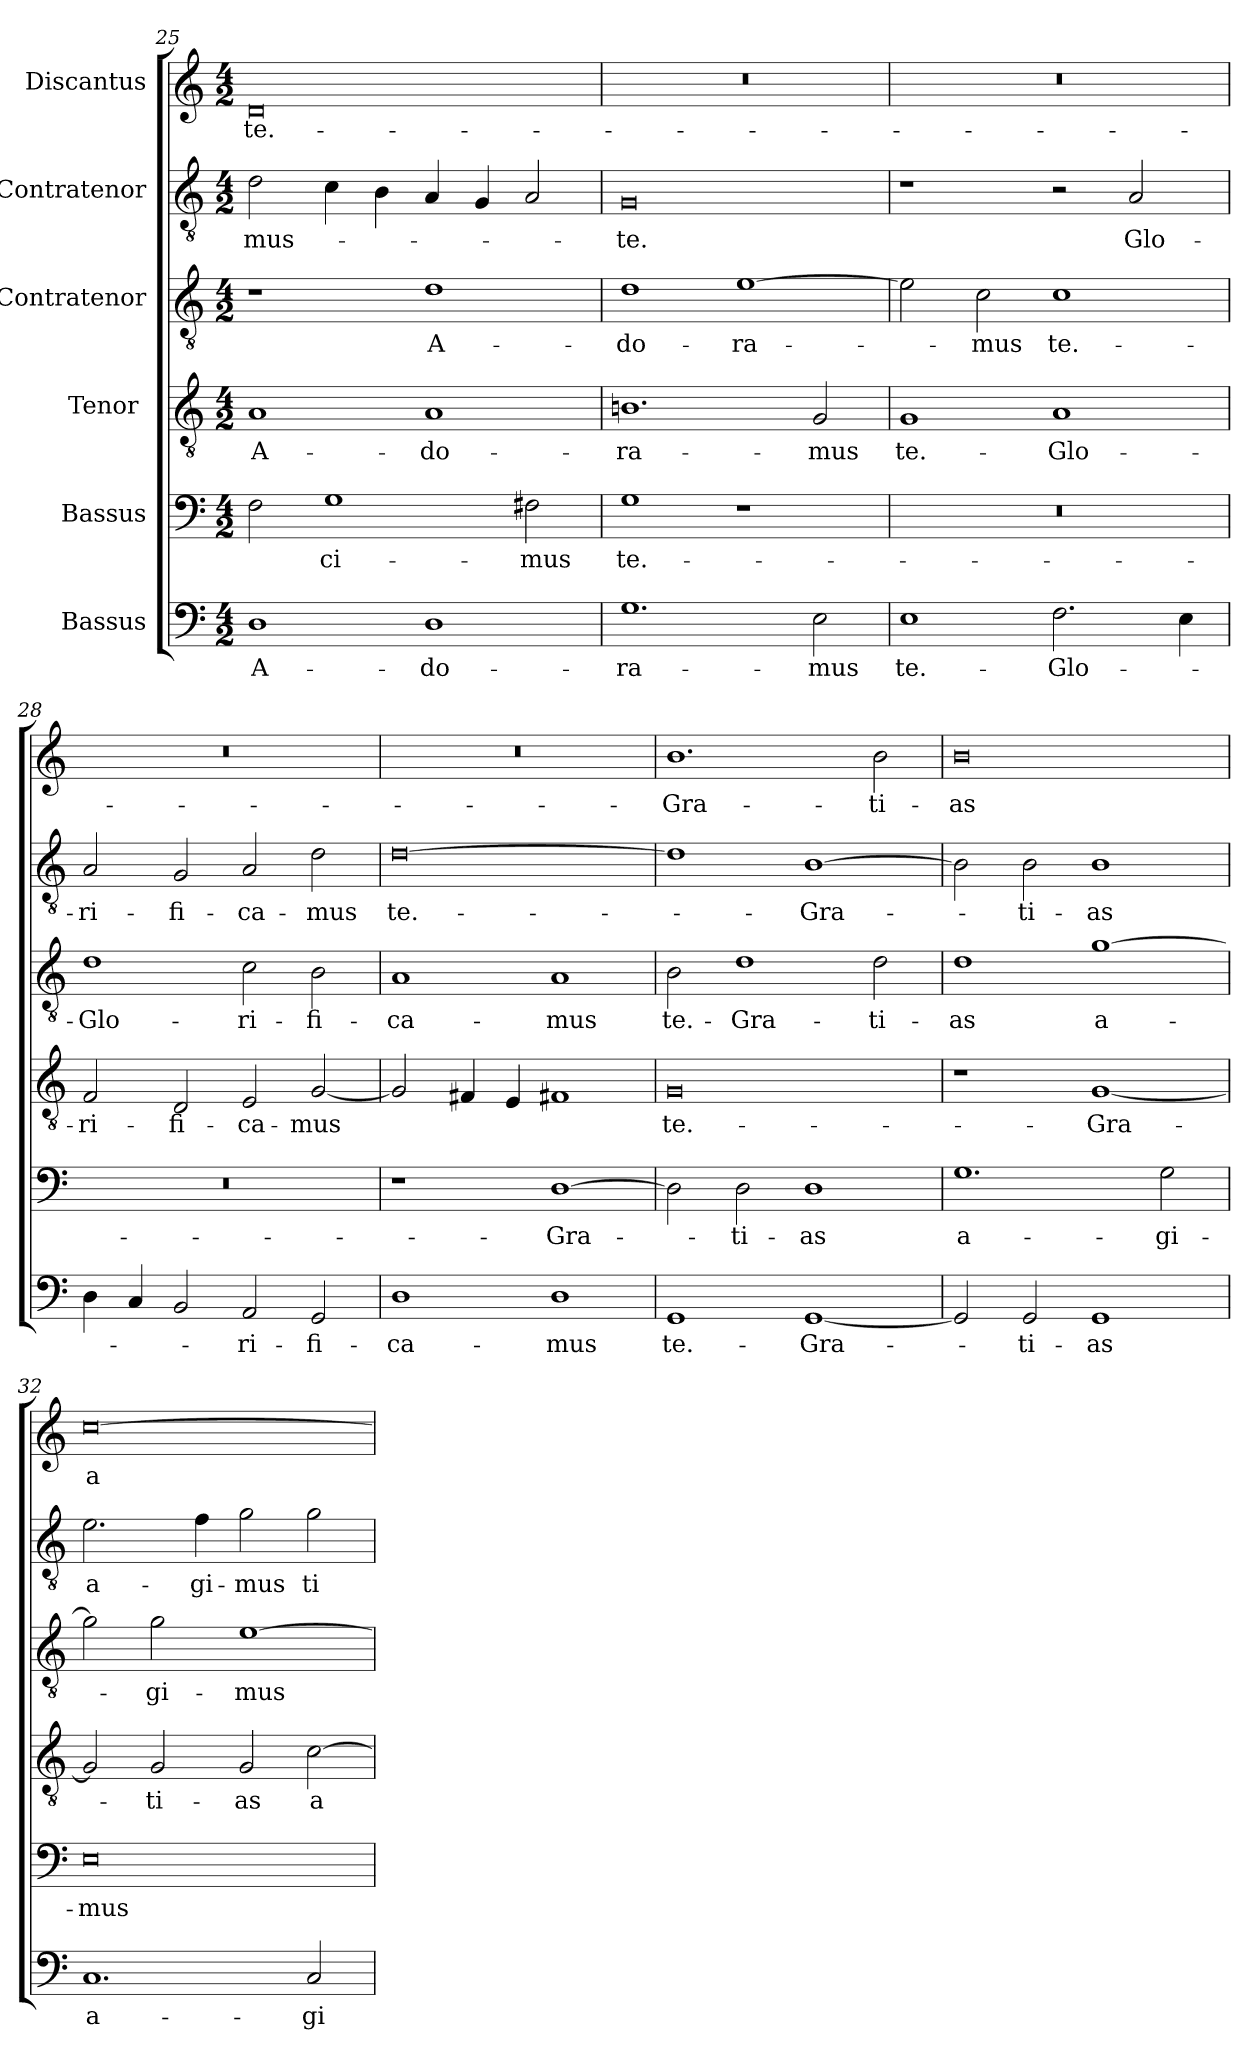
**kern	**text	**kern	**text	**kern	**text	**kern	**text	**kern	**text	**kern	**text
*part6	*part6	*part5	*part5	*part4	*part4	*part3	*part3	*part2	*part2	*part1	*part1
*staff6	*staff6	*staff5	*staff5	*staff4	*staff4	*staff3	*staff3	*staff2	*staff2	*staff1	*staff1
*I"Bassus	*	*I"Bassus	*	*I"Tenor 	*	*I"Contratenor	*	*I"Contratenor	*	*I"Discantus	*
*clefF4	*	*clefF4	*	*clefGv2	*	*clefGv2	*	*clefGv2	*	*clefG2	*
*k[]	*	*k[]	*	*k[]	*	*k[]	*	*k[]	*	*k[]	*
*M4/2	*	*M4/2	*	*M4/2	*	*M4/2	*	*M4/2	*	*M4/2	*
=25	=25	=25	=25	=25	=25	=25	=25	=25	=25	=25	=25
1D\	A-	2F\	.	1A/	A-	1r	.	2d\	-mus-	0d/	te.-
.	.	1G\	-ci-	.	.	.	.	4c\	.	.	.
.	.	.	.	.	.	.	.	4B\	.	.	.
1D\	-do-	.	.	1A/	-do-	1d\	A-	4A/	.	.	.
.	.	.	.	.	.	.	.	4G/	.	.	.
.	.	2F#X\	-mus	.	.	.	.	2A/	.	.	.
=26	=26	=26	=26	=26	=26	=26	=26	=26	=26	=26	=26
1.G\	-ra-	1G\	te.-	1.Bn\	-ra-	1d\	-do-	0G/	-te.	0r	.
.	.	1r	.	.	.	[1e\	-ra-	.	.	.	.
2E\	-mus	.	.	2G/	-mus	.	.	.	.	.	.
=27	=27	=27	=27	=27	=27	=27	=27	=27	=27	=27	=27
1E\	te.-	0r	.	1G/	te.-	2e\]	.	1r	.	0r	.
.	.	.	.	.	.	2c\	-mus	.	.	.	.
2.F\	Glo-	.	.	1A/	Glo-	1c\	te.-	2r	.	.	.
.	.	.	.	.	.	.	.	2A/	Glo-	.	.
4E\	.	.	.	.	.	.	.	.	.	.	.
=28	=28	=28	=28	=28	=28	=28	=28	=28	=28	=28	=28
4D\	.	0r	.	2F/	-ri-	1d\	Glo-	2A/	-ri-	0r	.
4C/	.	.	.	.	.	.	.	.	.	.	.
2BB/	.	.	.	2D/	-fi-	.	.	2G/	-fi-	.	.
2AA/	-ri-	.	.	2E/	-ca-	2c\	-ri-	2A/	-ca-	.	.
2GG/	-fi-	.	.	[2G/	-mus	2B\	-fi-	2d\	-mus	.	.
=29	=29	=29	=29	=29	=29	=29	=29	=29	=29	=29	=29
1D\	-ca-	1r	.	2G/]	.	1A/	-ca-	[0d\	te.-	0r	.
.	.	.	.	4F#X/	.	.	.	.	.	.	.
.	.	.	.	4E/	.	.	.	.	.	.	.
1D\	-mus	[1D\	Gra-	1F#X/	.	1A/	-mus	.	.	.	.
=30	=30	=30	=30	=30	=30	=30	=30	=30	=30	=30	=30
1GG/	te.-	2D\]	.	0G/	te.-	2B\	te.-	1d\]	.	1.b\	Gra-
.	.	2D\	-ti-	.	.	1d\	Gra-	.	.	.	.
[1GG/	Gra-	1D\	-as	.	.	.	.	[1B\	Gra-	.	.
.	.	.	.	.	.	2d\	-ti-	.	.	2b\	-ti-
=31	=31	=31	=31	=31	=31	=31	=31	=31	=31	=31	=31
2GG/]	.	1.G\	a-	1r	.	1d\	-as	2B\]	.	0b\	-as
2GG/	-ti-	.	.	.	.	.	.	2B\	-ti-	.	.
1GG/	-as	.	.	[1G/	Gra-	[1g\	a-	1B\	-as	.	.
.	.	2G\	-gi-	.	.	.	.	.	.	.	.
=32	=32	=32	=32	=32	=32	=32	=32	=32	=32	=32	=32
1.C/	a-	0E\	-mus	2G/]	.	2g\]	.	2.e\	a-	[0cc\	a-
.	.	.	.	2G/	-ti-	2g\	-gi-	.	.	.	.
.	.	.	.	.	.	.	.	4f\	-gi-	.	.
.	.	.	.	2G/	-as	[1e\	-mus	2g\	-mus	.	.
2C/	-gi-	.	.	[2c\	a-	.	.	2g\	ti-	.	.
=	=	=	=	=	=	=	=	=	=	=	=
*-	*-	*-	*-	*-	*-	*-	*-	*-	*-	*-	*-
